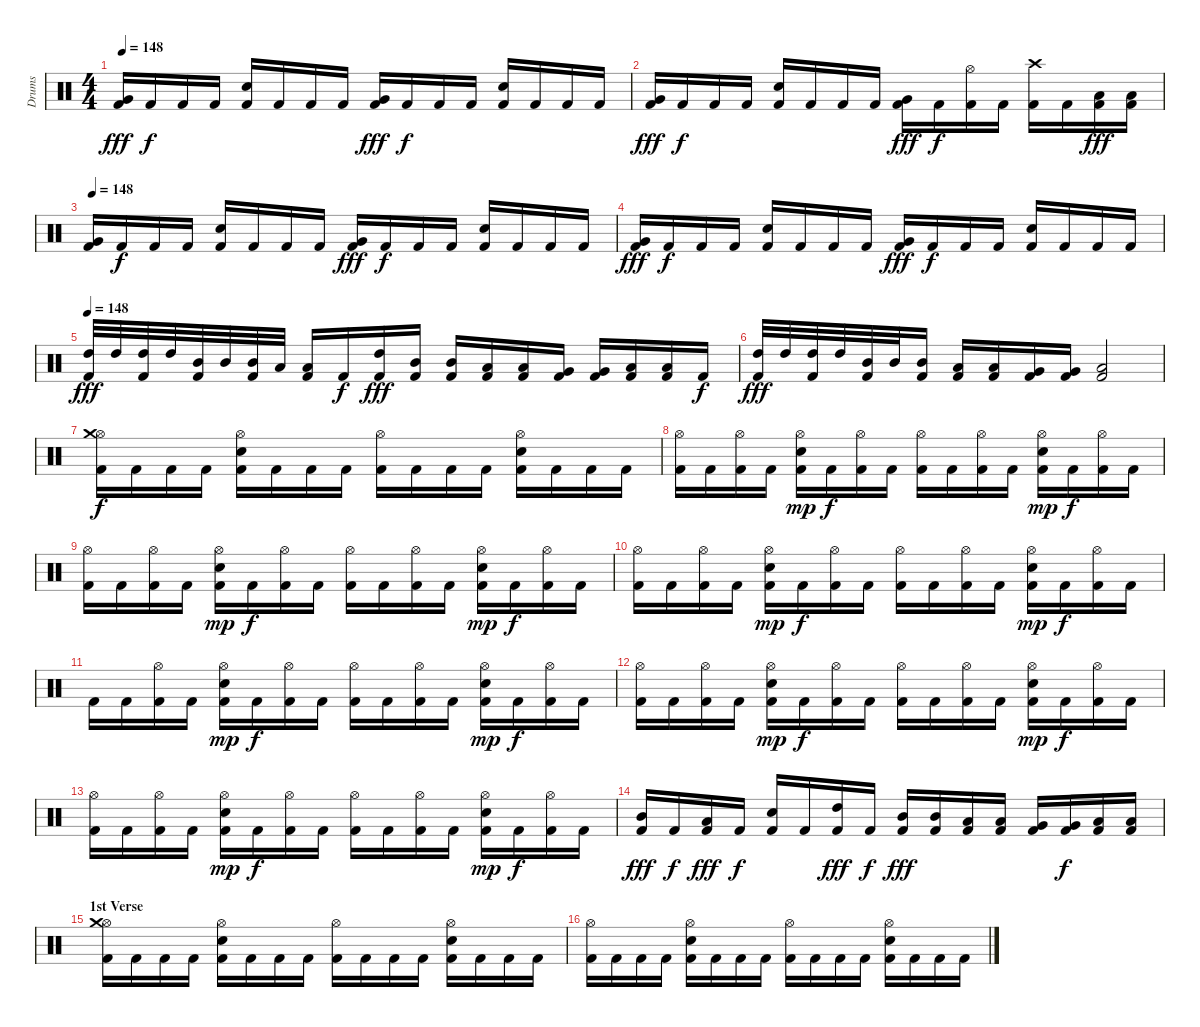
\track ("Drums" "Drums") {instrument percussion}
\staff {score}
\articulation defaults
\ts (4 4)
\tempo 148
\clef neutral
\ks c
("Kick (hit) 2" "Very Low Tom (hit)").16{dy fff} "Kick (hit) 2".16{dy f} "Kick (hit) 2".16 "Kick (hit) 2".16 ("Kick (hit) 2" "Electric Snare (hit)").16 "Kick (hit) 2".16 "Kick (hit) 2".16 "Kick (hit) 2".16 ("Kick (hit) 2" "Very Low Tom (hit)").16{dy fff} "Kick (hit) 2".16{dy f} "Kick (hit) 2".16 "Kick (hit) 2".16 ("Kick (hit) 2" "Electric Snare (hit)").16 "Kick (hit) 2".16 "Kick (hit) 2".16 "Kick (hit) 2".16 |
("Kick (hit) 2" "Very Low Tom (hit)").16{dy fff} "Kick (hit) 2".16{dy f} "Kick (hit) 2".16 "Kick (hit) 2".16 ("Kick (hit) 2" "Electric Snare (hit)").16 "Kick (hit) 2".16 "Kick (hit) 2".16 "Kick (hit) 2".16 ("Kick (hit) 2" "Very Low Tom (hit)").16{dy fff} "Kick (hit) 2".16{dy f} ("Kick (hit) 2" "Hi-Hat (open)").16 "Kick (hit) 2".16 ("Kick (hit) 2" "Crash high (hit)").16 "Kick (hit) 2".16 ("Kick (hit) 2" "Low Tom (hit)").16{dy fff} ("Kick (hit) 2" "Low Tom (hit)").16 |
\tempo 148
("Kick (hit) 2" "Very Low Tom (hit)").16 "Kick (hit) 2".16{dy f} "Kick (hit) 2".16 "Kick (hit) 2".16 ("Kick (hit) 2" "Electric Snare (hit)").16 "Kick (hit) 2".16 "Kick (hit) 2".16 "Kick (hit) 2".16 ("Kick (hit) 2" "Very Low Tom (hit)").16{dy fff} "Kick (hit) 2".16{dy f} "Kick (hit) 2".16 "Kick (hit) 2".16 ("Kick (hit) 2" "Electric Snare (hit)").16 "Kick (hit) 2".16 "Kick (hit) 2".16 "Kick (hit) 2".16 |
("Kick (hit) 2" "Very Low Tom (hit)").16{dy fff} "Kick (hit) 2".16{dy f} "Kick (hit) 2".16 "Kick (hit) 2".16 ("Kick (hit) 2" "Electric Snare (hit)").16 "Kick (hit) 2".16 "Kick (hit) 2".16 "Kick (hit) 2".16 ("Kick (hit) 2" "Very Low Tom (hit)").16{dy fff} "Kick (hit) 2".16{dy f} "Kick (hit) 2".16 "Kick (hit) 2".16 ("Kick (hit) 2" "Electric Snare (hit)").16 "Kick (hit) 2".16 "Kick (hit) 2".16 "Kick (hit) 2".16 |
\tempo 148
("Kick (hit) 2" "High Tom (hit)").32{dy fff} "High Tom (hit)".32 ("Kick (hit) 2" "High Tom (hit)").32 "High Tom (hit)".32 ("Kick (hit) 2" "Mid Tom (hit)").32 "Mid Tom (hit)".32 ("Kick (hit) 2" "Mid Tom (hit)").32 "Low Tom (hit)".32 ("Kick (hit) 2" "Low Tom (hit)").16 "Kick (hit) 2".16{dy f} ("Kick (hit) 2" "High Tom (hit)").16{dy fff} ("Kick (hit) 2" "Mid Tom (hit)").16 ("Kick (hit) 2" "Mid Tom (hit)").16 ("Kick (hit) 2" "Low Tom (hit)").16 ("Kick (hit) 2" "Low Tom (hit)").16 ("Kick (hit) 2" "Very Low Tom (hit)").16 ("Kick (hit) 2" "Very Low Tom (hit)").16 ("Kick (hit) 2" "Low Floor Tom (hit)").16 ("Kick (hit) 2" "Low Floor Tom (hit)").16 "Kick (hit) 2".16{dy f} |
("Kick (hit) 2" "High Tom (hit)").32{dy fff} "High Tom (hit)".32 ("Kick (hit) 2" "High Tom (hit)").32 "High Tom (hit)".32 ("Kick (hit) 2" "Mid Tom (hit)").32 "Mid Tom (hit)".32 ("Kick (hit) 2" "Mid Tom (hit)").16 ("Kick (hit) 2" "Low Tom (hit)").16 ("Kick (hit) 2" "Low Tom (hit)").16 ("Kick (hit) 2" "Very Low Tom (hit)").16 ("Kick (hit) 2" "Very Low Tom (hit)").16 ("Kick (hit) 2" "Low Floor Tom (hit)").2 |
("Kick (hit) 2" "Hi-Hat (open)" "Crash medium (hit)").16{dy f} "Kick (hit) 2".16 "Kick (hit) 2".16 "Kick (hit) 2".16 ("Kick (hit) 2" "Electric Snare (hit)" "Hi-Hat (open)").16 "Kick (hit) 2".16 "Kick (hit) 2".16 "Kick (hit) 2".16 ("Kick (hit) 2" "Hi-Hat (open)").16 "Kick (hit) 2".16 "Kick (hit) 2".16 "Kick (hit) 2".16 ("Kick (hit) 2" "Electric Snare (hit)" "Hi-Hat (open)").16 "Kick (hit) 2".16 "Kick (hit) 2".16 "Kick (hit) 2".16 |
("Kick (hit) 2" "Hi-Hat (open)").16 "Kick (hit) 2".16 ("Kick (hit) 2" "Hi-Hat (open)").16 "Kick (hit) 2".16 ("Kick (hit) 2" "Electric Snare (hit)" "Hi-Hat (open)").16{dy mp} "Kick (hit) 2".16{dy f} ("Kick (hit) 2" "Hi-Hat (open)").16 "Kick (hit) 2".16 ("Kick (hit) 2" "Hi-Hat (open)").16 "Kick (hit) 2".16 ("Kick (hit) 2" "Hi-Hat (open)").16 "Kick (hit) 2".16 ("Kick (hit) 2" "Electric Snare (hit)" "Hi-Hat (open)").16{dy mp} "Kick (hit) 2".16{dy f} ("Kick (hit) 2" "Hi-Hat (open)").16 "Kick (hit) 2".16 |
("Kick (hit) 2" "Hi-Hat (open)").16 "Kick (hit) 2".16 ("Kick (hit) 2" "Hi-Hat (open)").16 "Kick (hit) 2".16 ("Kick (hit) 2" "Electric Snare (hit)" "Hi-Hat (open)").16{dy mp} "Kick (hit) 2".16{dy f} ("Kick (hit) 2" "Hi-Hat (open)").16 "Kick (hit) 2".16 ("Kick (hit) 2" "Hi-Hat (open)").16 "Kick (hit) 2".16 ("Kick (hit) 2" "Hi-Hat (open)").16 "Kick (hit) 2".16 ("Kick (hit) 2" "Electric Snare (hit)" "Hi-Hat (open)").16{dy mp} "Kick (hit) 2".16{dy f} ("Kick (hit) 2" "Hi-Hat (open)").16 "Kick (hit) 2".16 |
("Kick (hit) 2" "Hi-Hat (open)").16 "Kick (hit) 2".16 ("Kick (hit) 2" "Hi-Hat (open)").16 "Kick (hit) 2".16 ("Kick (hit) 2" "Electric Snare (hit)" "Hi-Hat (open)").16{dy mp} "Kick (hit) 2".16{dy f} ("Kick (hit) 2" "Hi-Hat (open)").16 "Kick (hit) 2".16 ("Kick (hit) 2" "Hi-Hat (open)").16 "Kick (hit) 2".16 ("Kick (hit) 2" "Hi-Hat (open)").16 "Kick (hit) 2".16 ("Kick (hit) 2" "Electric Snare (hit)" "Hi-Hat (open)").16{dy mp} "Kick (hit) 2".16{dy f} ("Kick (hit) 2" "Hi-Hat (open)").16 "Kick (hit) 2".16 |
"Kick (hit) 2".16 "Kick (hit) 2".16 ("Kick (hit) 2" "Hi-Hat (open)").16 "Kick (hit) 2".16 ("Kick (hit) 2" "Electric Snare (hit)" "Hi-Hat (open)").16{dy mp} "Kick (hit) 2".16{dy f} ("Kick (hit) 2" "Hi-Hat (open)").16 "Kick (hit) 2".16 ("Kick (hit) 2" "Hi-Hat (open)").16 "Kick (hit) 2".16 ("Kick (hit) 2" "Hi-Hat (open)").16 "Kick (hit) 2".16 ("Kick (hit) 2" "Electric Snare (hit)" "Hi-Hat (open)").16{dy mp} "Kick (hit) 2".16{dy f} ("Kick (hit) 2" "Hi-Hat (open)").16 "Kick (hit) 2".16 |
("Kick (hit) 2" "Hi-Hat (open)").16 "Kick (hit) 2".16 ("Kick (hit) 2" "Hi-Hat (open)").16 "Kick (hit) 2".16 ("Kick (hit) 2" "Electric Snare (hit)" "Hi-Hat (open)").16{dy mp} "Kick (hit) 2".16{dy f} ("Kick (hit) 2" "Hi-Hat (open)").16 "Kick (hit) 2".16 ("Kick (hit) 2" "Hi-Hat (open)").16 "Kick (hit) 2".16 ("Kick (hit) 2" "Hi-Hat (open)").16 "Kick (hit) 2".16 ("Kick (hit) 2" "Electric Snare (hit)" "Hi-Hat (open)").16{dy mp} "Kick (hit) 2".16{dy f} ("Kick (hit) 2" "Hi-Hat (open)").16 "Kick (hit) 2".16 |
("Kick (hit) 2" "Hi-Hat (open)").16 "Kick (hit) 2".16 ("Kick (hit) 2" "Hi-Hat (open)").16 "Kick (hit) 2".16 ("Kick (hit) 2" "Electric Snare (hit)" "Hi-Hat (open)").16{dy mp} "Kick (hit) 2".16{dy f} ("Kick (hit) 2" "Hi-Hat (open)").16 "Kick (hit) 2".16 ("Kick (hit) 2" "Hi-Hat (open)").16 "Kick (hit) 2".16 ("Kick (hit) 2" "Hi-Hat (open)").16 "Kick (hit) 2".16 ("Kick (hit) 2" "Electric Snare (hit)" "Hi-Hat (open)").16{dy mp} "Kick (hit) 2".16{dy f} ("Kick (hit) 2" "Hi-Hat (open)").16 "Kick (hit) 2".16 |
("Kick (hit) 2" "Mid Tom (hit)").16{dy fff} "Kick (hit) 2".16{dy f} ("Kick (hit) 2" "Low Tom (hit)").16{dy fff} "Kick (hit) 2".16{dy f} ("Kick (hit) 2" "Electric Snare (hit)").16 "Kick (hit) 2".16 ("Kick (hit) 2" "High Tom (hit)").16{dy fff} "Kick (hit) 2".16{dy f} ("Kick (hit) 2" "Mid Tom (hit)").16{dy fff} ("Kick (hit) 2" "Mid Tom (hit)").16 ("Kick (hit) 2" "Low Tom (hit)").16 ("Kick (hit) 2" "Low Tom (hit)").16 ("Kick (hit) 2" "Very Low Tom (hit)").16 ("Kick (hit) 2" "Very Low Tom (hit)").16{dy f} ("Kick (hit) 2" "Low Floor Tom (hit)").16 ("Kick (hit) 2" "Low Floor Tom (hit)").16 |
\section ("" "1st Verse")
("Kick (hit) 2" "Hi-Hat (open)" "Crash medium (hit)").16 "Kick (hit) 2".16 "Kick (hit) 2".16 "Kick (hit) 2".16 ("Kick (hit) 2" "Electric Snare (hit)" "Hi-Hat (open)").16 "Kick (hit) 2".16 "Kick (hit) 2".16 "Kick (hit) 2".16 ("Kick (hit) 2" "Hi-Hat (open)").16 "Kick (hit) 2".16 "Kick (hit) 2".16 "Kick (hit) 2".16 ("Kick (hit) 2" "Electric Snare (hit)" "Hi-Hat (open)").16 "Kick (hit) 2".16 "Kick (hit) 2".16 "Kick (hit) 2".16 |
("Kick (hit) 2" "Hi-Hat (open)").16 "Kick (hit) 2".16 "Kick (hit) 2".16 "Kick (hit) 2".16 ("Kick (hit) 2" "Electric Snare (hit)" "Hi-Hat (open)").16 "Kick (hit) 2".16 "Kick (hit) 2".16 "Kick (hit) 2".16 ("Kick (hit) 2" "Hi-Hat (open)").16 "Kick (hit) 2".16 "Kick (hit) 2".16 "Kick (hit) 2".16 ("Kick (hit) 2" "Electric Snare (hit)" "Hi-Hat (open)").16 "Kick (hit) 2".16 "Kick (hit) 2".16 "Kick (hit) 2".16
